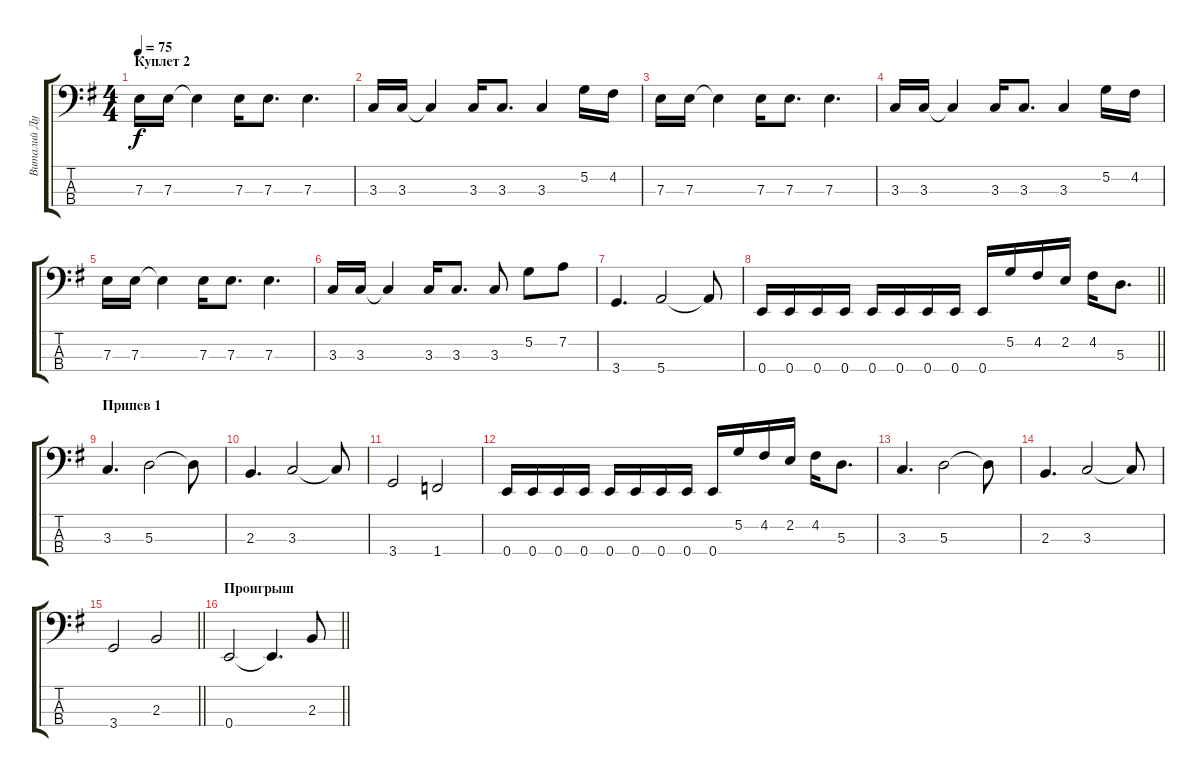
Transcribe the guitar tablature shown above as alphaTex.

\track ("Виталий Дубинин" "Виталий Ду") {instrument electricbassfinger}
\staff {score tabs}
\tuning (G2 D2 A1 E1) {hide}
\ts (4 4)
\section ("" "Куплет 2")
\tempo 75
\clef f4
\ks eminor
7.3.16{dy f} 7.3.16 7.3{t}.4 7.3.16 7.3.8{d} 7.3.4{d} |
3.3.16 3.3.16 3.3{t}.4 3.3.16 3.3.8{d} 3.3.4 5.2.16 4.2.16 |
7.3.16 7.3.16 7.3{t}.4 7.3.16 7.3.8{d} 7.3.4{d} |
3.3.16 3.3.16 3.3{t}.4 3.3.16 3.3.8{d} 3.3.4 5.2.16 4.2.16 |
7.3.16 7.3.16 7.3{t}.4 7.3.16 7.3.8{d} 7.3.4{d} |
3.3.16 3.3.16 3.3{t}.4 3.3.16 3.3.8{d} 3.3.8 5.2.8 7.2.8 |
3.4.4{d} 5.4.2 5.4{t}.8 |
\barLineRight lightlight
0.4.16 0.4.16 0.4.16 0.4.16 0.4.16 0.4.16 0.4.16 0.4.16 0.4.16 5.2.16 4.2.16 2.2.16 4.2.16 5.3.8{d} |
\section ("" "Припев 1")
3.3.4{d} 5.3.2 5.3{t}.8 |
2.3.4{d} 3.3.2 3.3{t}.8 |
3.4.2 1.4.2 |
0.4.16 0.4.16 0.4.16 0.4.16 0.4.16 0.4.16 0.4.16 0.4.16 0.4.16 5.2.16 4.2.16 2.2.16 4.2.16 5.3.8{d} |
3.3.4{d} 5.3.2 5.3{t}.8 |
2.3.4{d} 3.3.2 3.3{t}.8 |
\barLineRight lightlight
3.4.2 2.3.2 |
\section ("" "Проигрыш")
\barLineRight lightlight
0.4.2 0.4{t}.4{d} 2.3.8
